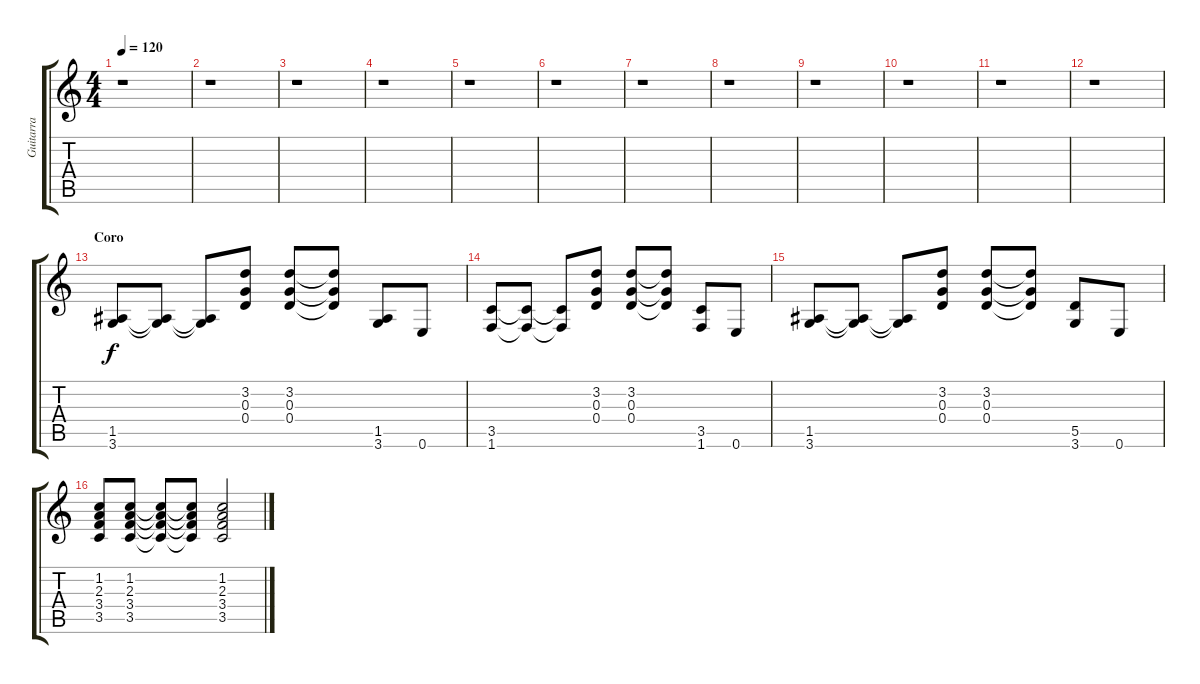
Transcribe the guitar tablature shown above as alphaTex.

\track ("Guitarra" "Guitarra") {instrument distortionguitar}
\staff {score tabs}
\tuning (E4 B3 G3 D3 A2 E2) {hide}
\ts (4 4)
\tempo 120
\clef g2
\ks c
r.1{dy f} |
r.1 |
r.1 |
r.1 |
r.1 |
r.1 |
r.1 |
r.1 |
r.1 |
r.1 |
r.1 |
r.1 |
\section ("" "Coro")
(1.5 3.6).8{instrument distortionguitar} (1.5{t} 3.6{t}).8 (1.5{t} 3.6{t}).8 (3.2 0.3 0.4).8 (3.2 0.3 0.4).8 (3.2{t} 0.3{t} 0.4{t}).8 (1.5 3.6).8 0.6.8 |
(3.5 1.6).8 (3.5{t} 1.6{t}).8 (3.5{t} 1.6{t}).8 (3.2 0.3 0.4).8 (3.2 0.3 0.4).8 (3.2{t} 0.3{t} 0.4{t}).8 (3.5 1.6).8 0.6.8 |
(1.5 3.6).8 (1.5{t} 3.6{t}).8 (1.5{t} 3.6{t}).8 (3.2 0.3 0.4).8 (3.2 0.3 0.4).8 (3.2{t} 0.3{t} 0.4{t}).8 (5.5 3.6).8 0.6.8 |
(1.2 2.3 3.4 3.5).8 (1.2 2.3 3.4 3.5).8 (1.2{t} 2.3{t} 3.4{t} 3.5{t}).8 (1.2{t} 2.3{t} 3.4{t} 3.5{t}).8 (1.2 2.3 3.4 3.5).2
